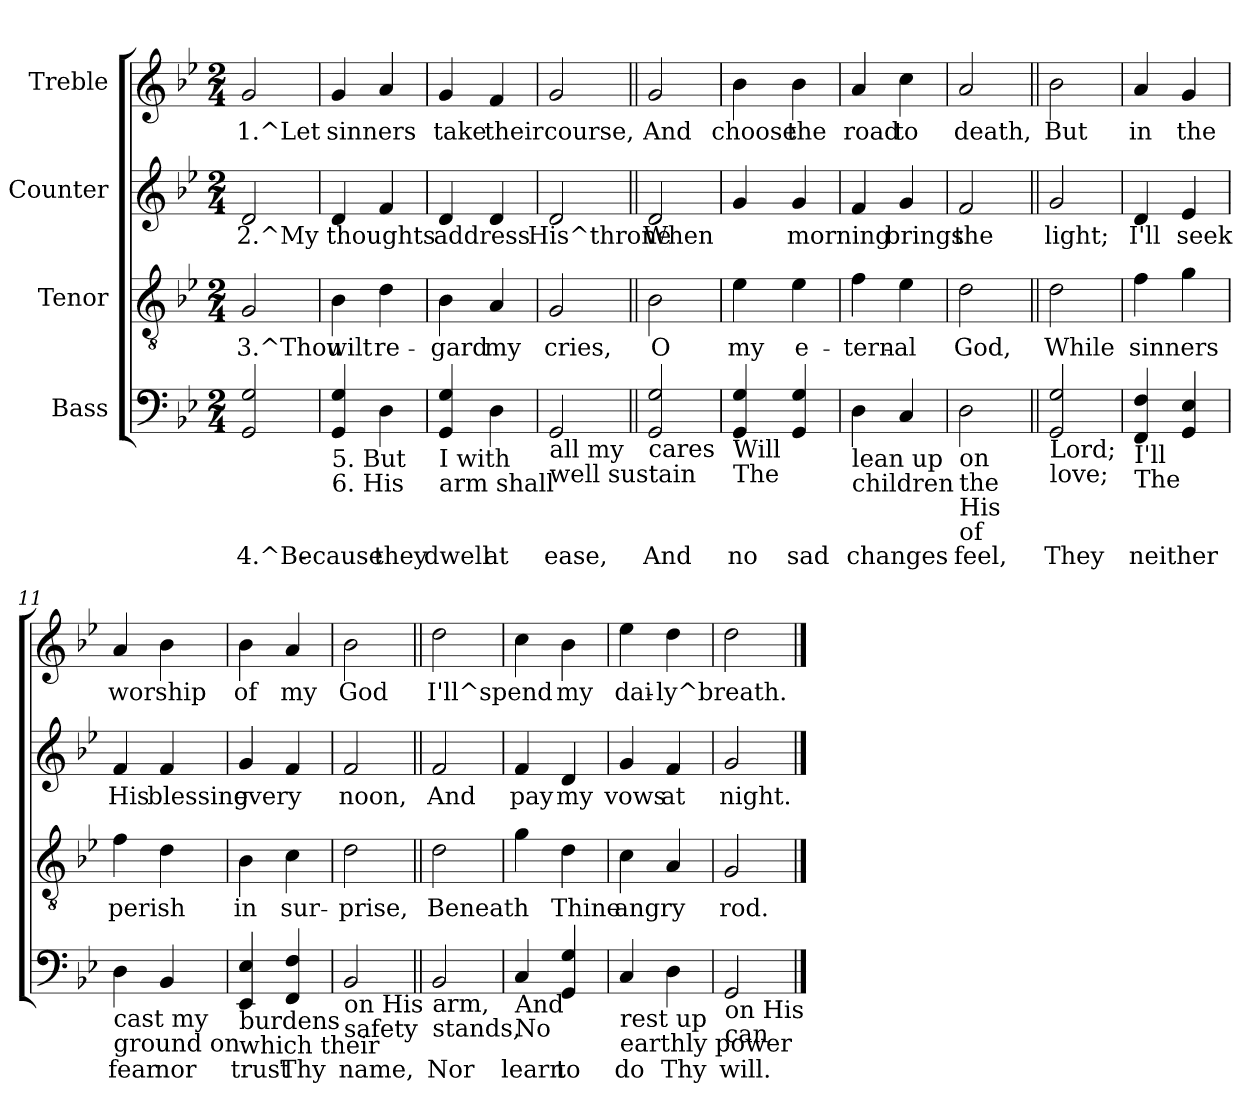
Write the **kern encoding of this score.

**kern	**text	**kern	**text	**kern	**text	**kern	**text
*part4	*part4	*part3	*part3	*part2	*part2	*part1	*part1
*staff4	*staff4	*staff3	*staff3	*staff2	*staff2	*staff1	*staff1
*I"Bass	*	*I"Tenor	*	*I"Counter	*	*I"Treble	*
!!LO:PB:g=z
*stria5	*	*stria5	*	*stria5	*	*stria5	*
*clefF4	*	*clefGv2	*	*clefG2	*	*clefG2	*
*k[b-e-]	*	*k[b-e-]	*	*k[b-e-]	*	*k[b-e-]	*
*B-:	*	*B-:	*	*B-:	*	*B-:	*
*M2/4	*	*M2/4	*	*M2/4	*	*M2/4	*
=1	=1	=1	=1	=1	=1	=1	=1
!	!LO:LY:b:rj	!	!LO:LY:b:rj	!	!LO:LY:b:rj	!	!LO:LY:b:rj
2G/ 2GG/	4.^Be-	2G/	3.^Thou	2d/	2.^My	2g/	1.^Let
=2	=2	=2	=2	=2	=2	=2	=2
!LO:TX:b:t=5. But	!	!	!	!	!	!	!
!LO:TX:b:t=6. His	!	!	!	!	!	!	!
!	!LO:LY:b:rj	!	!LO:LY:b:rj	!	!LO:LY:b:rj	!	!LO:LY:b:rj
4G/ 4GG/	-cause	4B-\	wilt	4d/	thoughts	4g/	sinners
!	!LO:LY:b:rj	!	!LO:LY:b:rj	!	!LO:LY:b:rj	!	!LO:LY:b:rj
4D\	they	4d\	re-	4f/	.	4a/	.
=3	=3	=3	=3	=3	=3	=3	=3
!LO:TX:b:t=I with	!	!	!	!	!	!	!
!LO:TX:b:t=arm shall	!	!	!	!	!	!	!
!	!LO:LY:b:rj	!	!LO:LY:b:rj	!	!LO:LY:b:rj	!	!LO:LY:b:rj
4G/ 4GG/	dwell	4B-\	-gard	4d/	address	4g/	take
!	!LO:LY:b:rj	!	!LO:LY:b:rj	!	!LO:LY:b:rj	!	!LO:LY:b:rj
4D\	at	4A/	my	4d/	.	4f/	their
=4	=4	=4	=4	=4	=4	=4	=4
!LO:TX:b:t=all my	!	!	!	!	!	!	!
!LO:TX:b:t=well sustain	!	!	!	!	!	!	!
!	!LO:LY:b:rj	!	!LO:LY:b:rj	!	!LO:LY:b:rj	!	!LO:LY:b:rj
2GG/	ease,	2G/	cries,	2d/	His^throne	2g/	course,
=5||	=5||	=5||	=5||	=5||	=5||	=5||	=5||
!LO:TX:b:t=cares	!	!	!	!	!	!	!
!	!LO:LY:b:rj	!	!LO:LY:b:rj	!	!LO:LY:b:rj	!	!LO:LY:b:rj
2G/ 2GG/	And	2B-\	O	2d/	When	2g>/	And
=6	=6	=6	=6	=6	=6	=6	=6
!LO:TX:b:t=Will	!	!	!	!	!	!	!
!LO:TX:b:t=The	!	!	!	!	!	!	!
!	!LO:LY:b:rj	!	!LO:LY:b:rj	!	!LO:LY:b:rj	!	!LO:LY:b:rj
4G/ 4GG/	no	4e-\	my	4g/	.	4b-\	choose
!	!LO:LY:b:rj	!	!LO:LY:b:rj	!	!LO:LY:b:rj	!	!LO:LY:b:rj
4G/ 4GG/	sad	4e-\	e-	4g/	morning	4b-\	the
=7	=7	=7	=7	=7	=7	=7	=7
!LO:TX:b:t=lean up	!	!	!	!	!	!	!
!LO:TX:b:t=children	!	!	!	!	!	!	!
!	!LO:LY:b:rj	!	!LO:LY:b:rj	!	!LO:LY:b:rj	!	!LO:LY:b:rj
4D\	changes	4f\	-tern-	4f/	.	4a/	road
!	!LO:LY:b:rj	!	!LO:LY:b:rj	!	!LO:LY:b:rj	!	!LO:LY:b:rj
4C/	.	4e-\	-al	4g/	brings	4cc\	to
=8	=8	=8	=8	=8	=8	=8	=8
!LO:TX:b:t=on	!	!	!	!	!	!	!
!LO:TX:b:t=the	!	!	!	!	!	!	!
!LO:TX:b:t=His	!	!	!	!	!	!	!
!LO:TX:b:t=of	!	!	!	!	!	!	!
!	!LO:LY:b:rj	!	!LO:LY:b:rj	!	!LO:LY:b:rj	!	!LO:LY:b:rj
2D\	feel,	2d\	God,	2f/	the	2a/	death,
=9||	=9||	=9||	=9||	=9||	=9||	=9||	=9||
!LO:TX:b:t=Lord;	!	!	!	!	!	!	!
!LO:TX:b:t=love;	!	!	!	!	!	!	!
!	!LO:LY:b:rj	!	!LO:LY:b:rj	!	!LO:LY:b:rj	!	!LO:LY:b:rj
2G/ 2GG/	They	2d\	While	2g/	light;	2b-\	But
=10	=10	=10	=10	=10	=10	=10	=10
!LO:TX:b:t=I'll	!	!	!	!	!	!	!
!LO:TX:b:t=The	!	!	!	!	!	!	!
!	!LO:LY:b:rj	!	!LO:LY:b:rj	!	!LO:LY:b:rj	!	!LO:LY:b:rj
4F/ 4FF/	neither	4f\	sinners	4d/	I'll	4a/	in
!	!LO:LY:b:rj	!	!LO:LY:b:rj	!	!LO:LY:b:rj	!	!LO:LY:b:rj
4E-/ 4GG/	.	4g\	.	4e-/	seek	4g/	the
=11	=11	=11	=11	=11	=11	=11	=11
!LO:TX:b:t=cast my	!	!	!	!	!	!	!
!LO:TX:b:t=ground on	!	!	!	!	!	!	!
!	!LO:LY:b:rj	!	!LO:LY:b:rj	!	!LO:LY:b:rj	!	!LO:LY:b:rj
4D\	fear	4f\	perish	4f/	His	4a/	worship
!	!LO:LY:b:rj	!	!LO:LY:b:rj	!	!LO:LY:b:rj	!	!LO:LY:b:rj
4BB-/	nor	4d\	.	4f/	blessing	4b-\	.
=12	=12	=12	=12	=12	=12	=12	=12
!LO:TX:b:t=burdens	!	!	!	!	!	!	!
!LO:TX:b:t=which their	!	!	!	!	!	!	!
!	!LO:LY:b:rj	!	!LO:LY:b:rj	!	!LO:LY:b:rj	!	!LO:LY:b:rj
4E-/ 4EE-/	trust	4B-\	in	4g/	every	4b-\	of
!	!LO:LY:b:rj	!	!LO:LY:b:rj	!	!LO:LY:b:rj	!	!LO:LY:b:rj
4F/ 4FF/	Thy	4c\	sur-	4f/	.	4a/	my
=13	=13	=13	=13	=13	=13	=13	=13
!LO:TX:b:t=on His	!	!	!	!	!	!	!
!LO:TX:b:t=safety	!	!	!	!	!	!	!
!	!LO:LY:b:rj	!	!LO:LY:b:rj	!	!LO:LY:b:rj	!	!LO:LY:b:rj
2BB-/	name,	2d\	-prise,	2f/	noon,	2b-\	God
=14||	=14||	=14||	=14||	=14||	=14||	=14||	=14||
!LO:TX:b:t=arm,	!	!	!	!	!	!	!
!LO:TX:b:t=stands,	!	!	!	!	!	!	!
!	!LO:LY:b:rj	!	!LO:LY:b:rj	!	!LO:LY:b:rj	!	!LO:LY:b:rj
2BB-/	Nor	2d\	Beneath	2f/	And	2dd\	I'll^spend
=15	=15	=15	=15	=15	=15	=15	=15
!LO:TX:b:t=And	!	!	!	!	!	!	!
!LO:TX:b:t=No	!	!	!	!	!	!	!
!	!LO:LY:b:rj	!	!LO:LY:b:rj	!	!LO:LY:b:rj	!	!LO:LY:b:rj
4C/	learn	4g\	.	4f/	pay	4cc\	.
!	!LO:LY:b:rj	!	!LO:LY:b:rj	!	!LO:LY:b:rj	!	!LO:LY:b:rj
4G/ 4GG/	to	4d\	Thine	4d/	my	4b-\	my
=16	=16	=16	=16	=16	=16	=16	=16
!LO:TX:b:t=rest up	!	!	!	!	!	!	!
!LO:TX:b:t=earthly power	!	!	!	!	!	!	!
!	!LO:LY:b:rj	!	!LO:LY:b:rj	!	!LO:LY:b:rj	!	!LO:LY:b:rj
4C/	do	4c\	angry	4g/	vows	4ee-\	dai-
!	!LO:LY:b:rj	!	!LO:LY:b:rj	!	!LO:LY:b:rj	!	!LO:LY:b:rj
4D\	Thy	4A/	.	4f/	at	4dd\	-ly^breath.
=17	=17	=17	=17	=17	=17	=17	=17
!LO:TX:b:t=on His	!	!	!	!	!	!	!
!LO:TX:b:t=can	!	!	!	!	!	!	!
!	!LO:LY:b:rj	!	!LO:LY:b:rj	!	!LO:LY:b:rj	!	!LO:LY:b:rj
2GG/	will.	2G/	rod.	2g/	night.	2dd\	.
==	==	==	==	==	==	==	==
*-	*-	*-	*-	*-	*-	*-	*-
